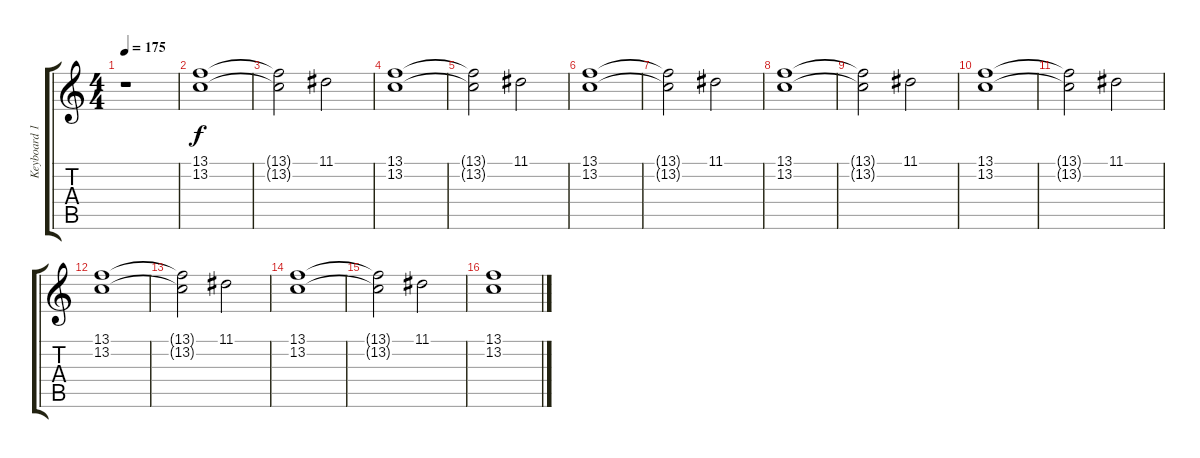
\track ("Keyboard 1." "Keyboard 1") {instrument fx5brightness}
\staff {score tabs}
\tuning (E4 B3 G3 D3 A2 E2) {hide}
\ts (4 4)
\tempo 175
\clef g2
\ks c
r.1{dy f} |
(13.1 13.2).1{instrument churchorgan} |
(13.1{t} 13.2{t}).2 11.1.2 |
(13.1 13.2).1{instrument churchorgan} |
(13.1{t} 13.2{t}).2 11.1.2 |
(13.1 13.2).1{instrument churchorgan} |
(13.1{t} 13.2{t}).2 11.1.2 |
(13.1 13.2).1{instrument churchorgan} |
(13.1{t} 13.2{t}).2 11.1.2 |
(13.1 13.2).1{instrument churchorgan} |
(13.1{t} 13.2{t}).2 11.1.2 |
(13.1 13.2).1{instrument churchorgan} |
(13.1{t} 13.2{t}).2 11.1.2 |
(13.1 13.2).1{instrument churchorgan} |
(13.1{t} 13.2{t}).2 11.1.2 |
(13.1 13.2).1{instrument churchorgan}
